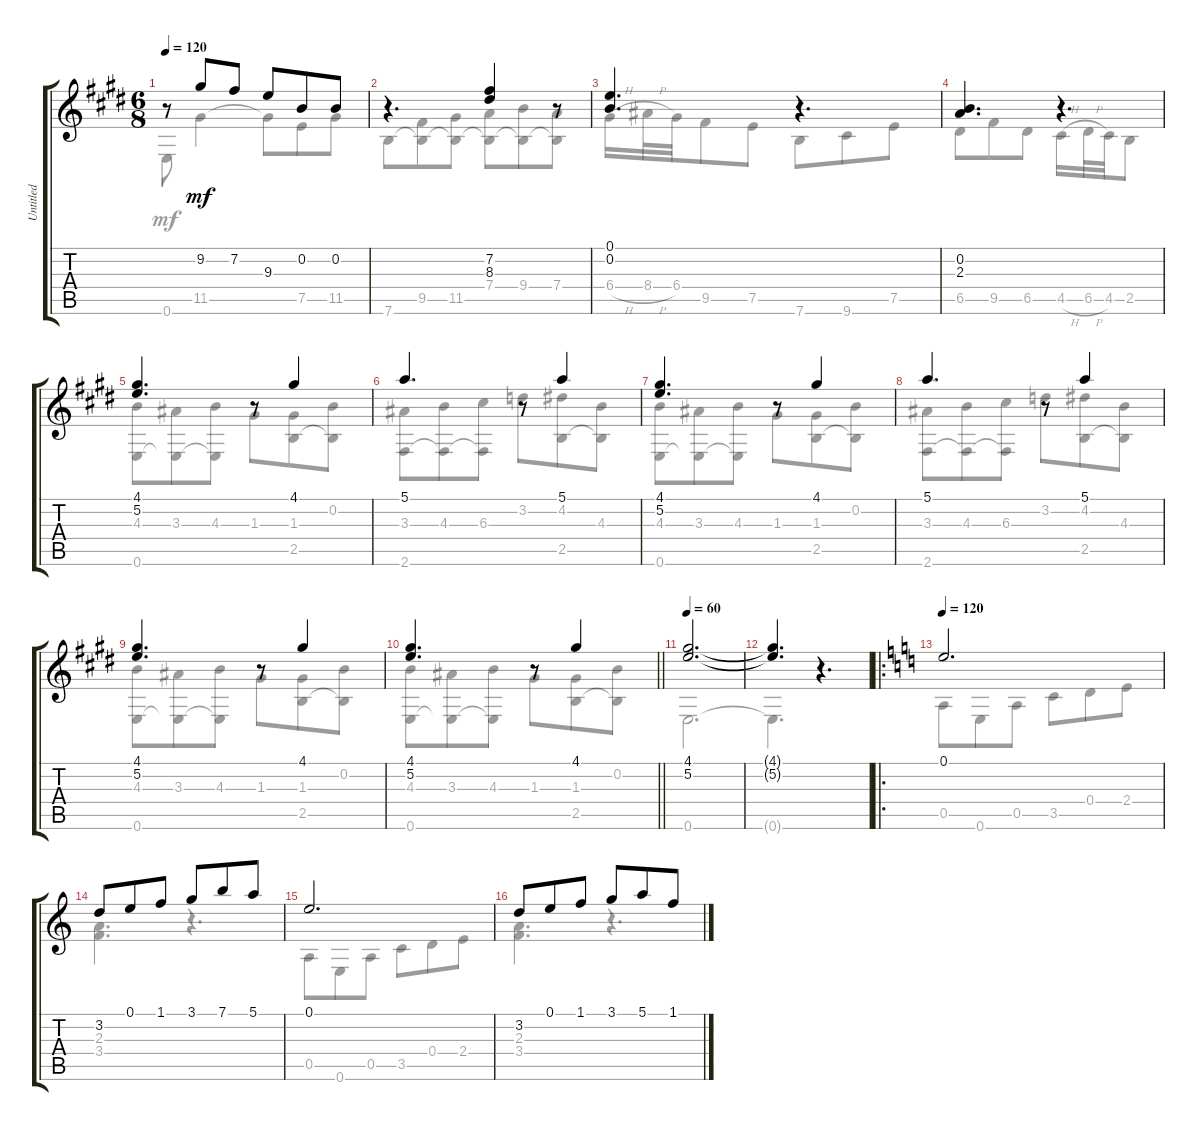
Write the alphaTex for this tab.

\track ("Untitled" "Untitled") {instrument acousticguitarnylon}
\staff {score tabs}
\tuning (E4 B3 G3 D3 A2 E2) {hide}
\voice
\ts (6 8)
\tempo 120
\clef g2
\ks e
r.8{dy mf} 9.2.8 7.2.8 9.3.8 0.2.8 0.2.8 |
\ks c#minor
r.4{d} (7.2 8.3).4 r.8 |
(0.1 0.2).4{d} r.4{d} |
(0.2 2.3).4{d} r.4{d} |
\ks e
(4.1 5.2).4{d} r.8 4.1.4 |
\ks c#minor
5.1.4{d} r.8 5.1.4 |
(4.1 5.2).4{d} r.8 4.1.4 |
5.1.4{d} r.8 5.1.4 |
\ks e
(4.1 5.2).4{d} r.8 4.1.4 |
\barLineRight lightlight
\ks c#minor
(4.1 5.2).4{d} r.8 4.1.4 |
\tempo 60
\ks e
(4.1 5.2).2{d} |
(4.1{t} 5.2{t}).4{d} r.4{d} |
\ro
\tempo 120
\ks c
0.1.2{d} |
3.2.8 0.1.8 1.1.8 3.1.8 7.1.8 5.1.8 |
0.1.2{d} |
3.2.8 0.1.8 1.1.8 3.1.8 5.1.8 1.1.8
\voice
\clef g2
\ottava regular
\simile none
\ks e
0.6.8{dy mf} 11.5.4 11.5{t}.8 7.5.8 11.5.8 |
\ks c#minor
7.6.8 (9.5 7.6{t}).8 (11.5 7.6{t}).8 (7.4 7.6{t}).8 (9.4 7.6{t}).8 (7.4 7.6{t}).8 |
6.4{h}.16 8.4{h}.32 6.4.32 9.5.8 7.5.8 7.6.8 9.6.8 7.5.8 |
6.5.8 9.5.8 6.5.8 4.5{h}.16 6.5{h}.32 4.5.32 2.5.8 |
\ks e
(4.3 0.6).8 (3.3 0.6{t}).8 (4.3 0.6{t}).8 1.3.8 (1.3 2.5).8 (0.2 2.5{t}).8 |
\ks c#minor
(3.3 2.6).8 (4.3 2.6{t}).8 (6.3 2.6{t}).8 3.2.8 (4.2 2.5).8 (4.3 2.5{t}).8 |
(4.3 0.6).8 (3.3 0.6{t}).8 (4.3 0.6{t}).8 1.3.8 (1.3 2.5).8 (0.2 2.5{t}).8 |
(3.3 2.6).8 (4.3 2.6{t}).8 (6.3 2.6{t}).8 3.2.8 (4.2 2.5).8 (4.3 2.5{t}).8 |
\ks e
(4.3 0.6).8 (3.3 0.6{t}).8 (4.3 0.6{t}).8 1.3.8 (1.3 2.5).8 (0.2 2.5{t}).8 |
\barLineRight lightlight
\ks c#minor
(4.3 0.6).8 (3.3 0.6{t}).8 (4.3 0.6{t}).8 1.3.8 (1.3 2.5).8 (0.2 2.5{t}).8 |
\ks e
0.6.2{d} |
0.6{t}.4{d} r.4{d} |
\ks c
0.5.8 0.6.8 0.5.8 3.5.8 0.4.8 2.4.8 |
(2.3 3.4).4{d} r.4{d} |
0.5.8 0.6.8 0.5.8 3.5.8 0.4.8 2.4.8 |
(2.3 3.4).4{d} r.4{d}
